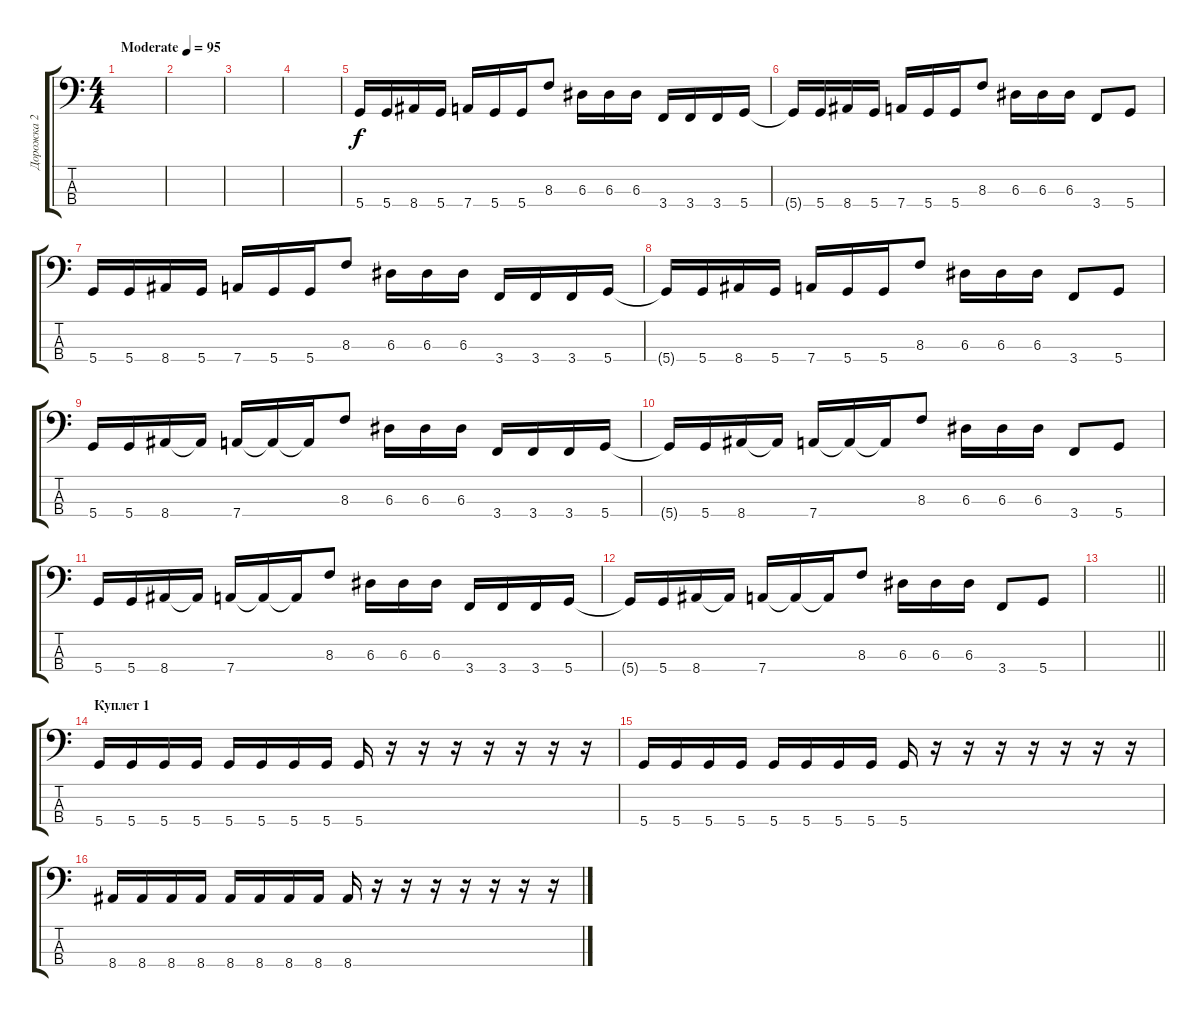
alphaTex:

\track ("Дорожка 2" "Дорожка 2") {instrument slapbass1}
\staff {score tabs}
\tuning (G2 D2 A1 D1) {hide}
\ts (4 4)
\tempo (95 "Moderate")
\clef f4
\ks c
|
|
|
|
5.4.16 5.4.16 8.4.16 5.4.16 7.4.16 5.4.16 5.4.16 8.3.8 6.3.16 6.3.16 6.3.16 3.4.16 3.4.16 3.4.16 5.4.16 |
5.4{t}.16 5.4.16 8.4.16 5.4.16 7.4.16 5.4.16 5.4.16 8.3.8 6.3.16 6.3.16 6.3.16 3.4.8 5.4.8 |
5.4.16 5.4.16 8.4.16 5.4.16 7.4.16 5.4.16 5.4.16 8.3.8 6.3.16 6.3.16 6.3.16 3.4.16 3.4.16 3.4.16 5.4.16 |
5.4{t}.16 5.4.16 8.4.16 5.4.16 7.4.16 5.4.16 5.4.16 8.3.8 6.3.16 6.3.16 6.3.16 3.4.8 5.4.8 |
5.4.16 5.4.16 8.4.16 8.4{t}.16 7.4.16 7.4{t}.16 7.4{t}.16 8.3.8 6.3.16 6.3.16 6.3.16 3.4.16 3.4.16 3.4.16 5.4.16 |
5.4{t}.16 5.4.16 8.4.16 8.4{t}.16 7.4.16 7.4{t}.16 7.4{t}.16 8.3.8 6.3.16 6.3.16 6.3.16 3.4.8 5.4.8 |
5.4.16 5.4.16 8.4.16 8.4{t}.16 7.4.16 7.4{t}.16 7.4{t}.16 8.3.8 6.3.16 6.3.16 6.3.16 3.4.16 3.4.16 3.4.16 5.4.16 |
5.4{t}.16 5.4.16 8.4.16 8.4{t}.16 7.4.16 7.4{t}.16 7.4{t}.16 8.3.8 6.3.16 6.3.16 6.3.16 3.4.8 5.4.8 |
\barLineRight lightlight
|
\section ("" "Куплет 1")
5.4.16 5.4.16 5.4.16 5.4.16 5.4.16 5.4.16 5.4.16 5.4.16 5.4.16 r.16 r.16 r.16 r.16 r.16 r.16 r.16 |
5.4.16 5.4.16 5.4.16 5.4.16 5.4.16 5.4.16 5.4.16 5.4.16 5.4.16 r.16 r.16 r.16 r.16 r.16 r.16 r.16 |
8.4.16 8.4.16 8.4.16 8.4.16 8.4.16 8.4.16 8.4.16 8.4.16 8.4.16 r.16 r.16 r.16 r.16 r.16 r.16 r.16
